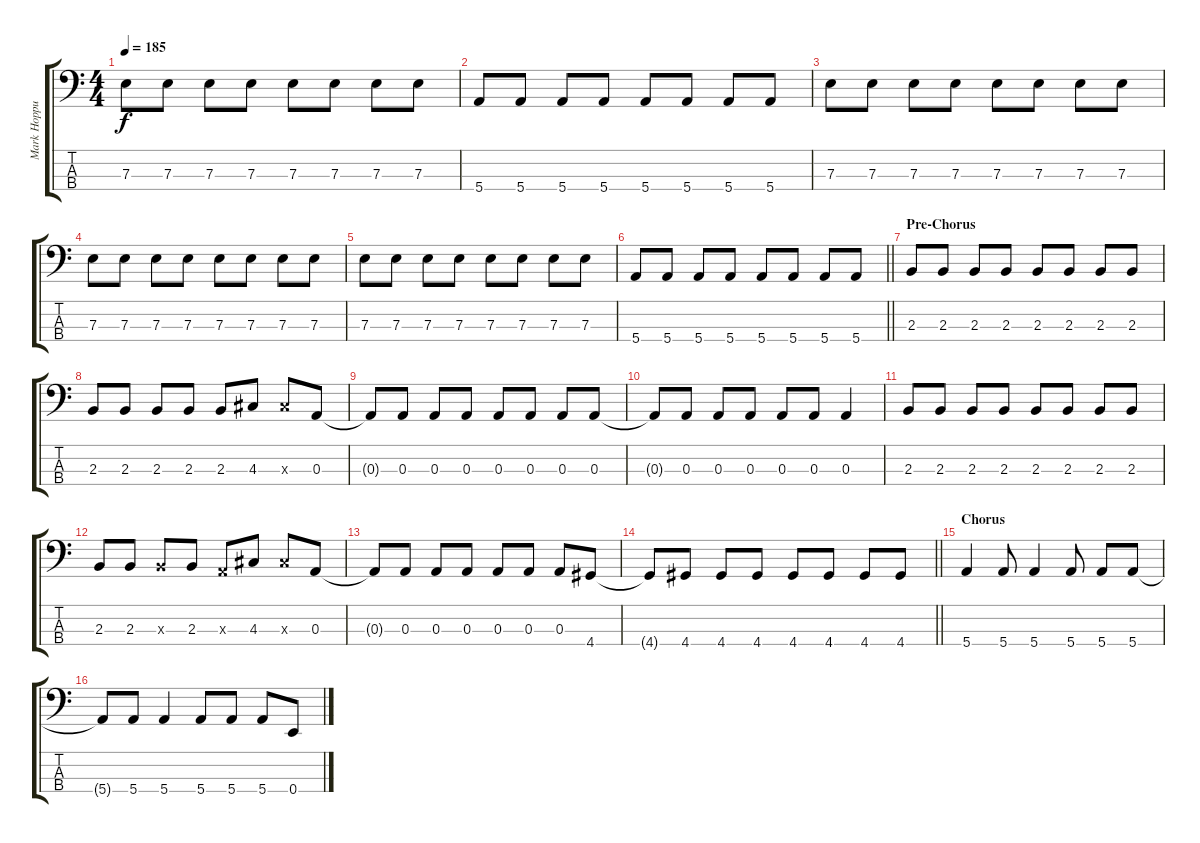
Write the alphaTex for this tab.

\track ("Mark Hoppus - Bass" "Mark Hoppu") {instrument electricbasspick}
\staff {score tabs}
\tuning (G2 D2 A1 E1) {hide}
\ts (4 4)
\tempo 185
\clef f4
\ks c
7.3.8{dy f} 7.3.8 7.3.8 7.3.8 7.3.8 7.3.8 7.3.8 7.3.8 |
5.4.8 5.4.8 5.4.8 5.4.8 5.4.8 5.4.8 5.4.8 5.4.8 |
7.3.8 7.3.8 7.3.8 7.3.8 7.3.8 7.3.8 7.3.8 7.3.8 |
7.3.8 7.3.8 7.3.8 7.3.8 7.3.8 7.3.8 7.3.8 7.3.8 |
7.3.8 7.3.8 7.3.8 7.3.8 7.3.8 7.3.8 7.3.8 7.3.8 |
\barLineRight lightlight
5.4.8 5.4.8 5.4.8 5.4.8 5.4.8 5.4.8 5.4.8 5.4.8 |
\section ("" "Pre-Chorus")
2.3.8 2.3.8 2.3.8 2.3.8 2.3.8 2.3.8 2.3.8 2.3.8 |
2.3.8 2.3.8 2.3.8 2.3.8 2.3.8 4.3.8 4.3{x}.8 0.3.8 |
0.3{t}.8 0.3.8 0.3.8 0.3.8 0.3.8 0.3.8 0.3.8 0.3.8 |
0.3{t}.8 0.3.8 0.3.8 0.3.8 0.3.8 0.3.8 0.3.4 |
2.3.8 2.3.8 2.3.8 2.3.8 2.3.8 2.3.8 2.3.8 2.3.8 |
2.3.8 2.3.8 2.3{x}.8 2.3.8 0.3{x}.8 4.3.8 4.3{x}.8 0.3.8 |
0.3{t}.8 0.3.8 0.3.8 0.3.8 0.3.8 0.3.8 0.3.8 4.4.8 |
\barLineRight lightlight
4.4{t}.8 4.4.8 4.4.8 4.4.8 4.4.8 4.4.8 4.4.8 4.4.8 |
\section ("" "Chorus")
5.4.4 5.4.8 5.4.4 5.4.8 5.4.8 5.4.8 |
5.4{t}.8 5.4.8 5.4.4 5.4.8 5.4.8 5.4.8 0.4.8
